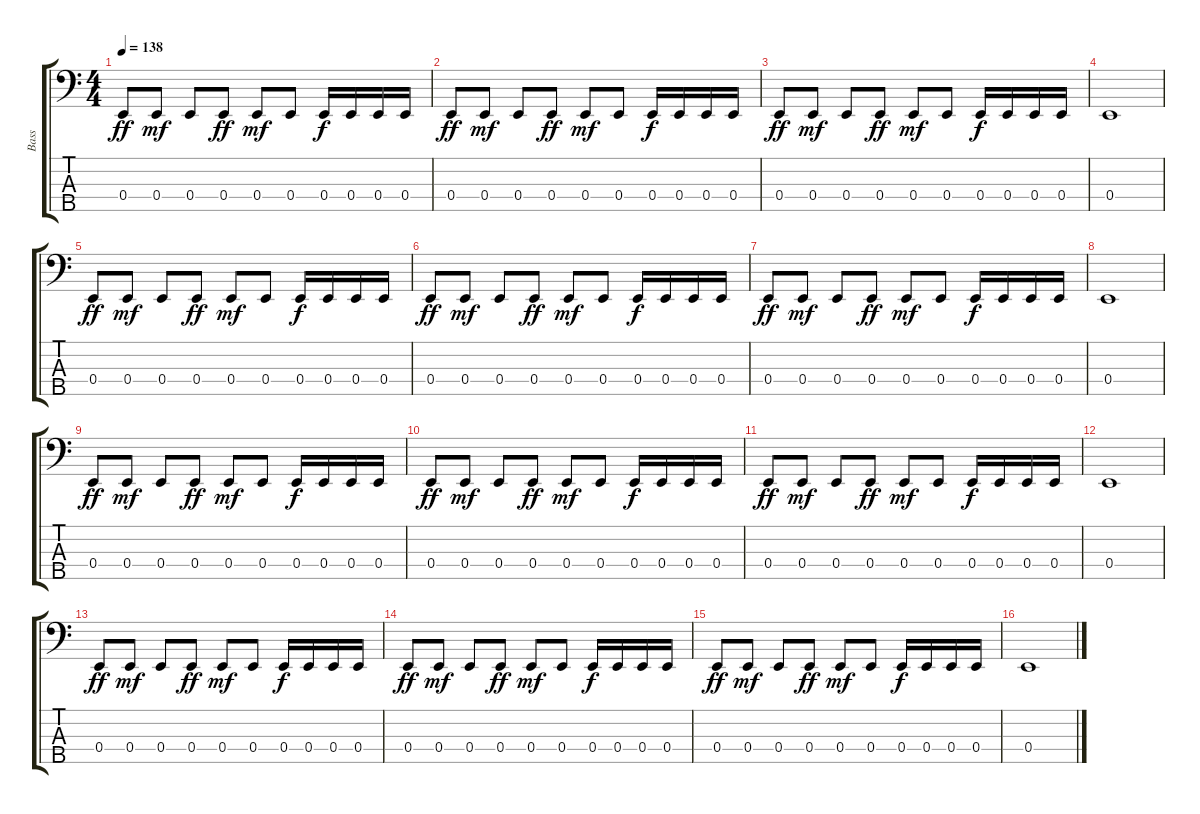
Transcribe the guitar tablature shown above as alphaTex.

\track ("Bass" "Bass") {instrument electricbassfinger}
\staff {score tabs}
\tuning (G2 D2 A1 E1 B0) {hide}
\ts (4 4)
\tempo 138
\clef f4
\ks c
0.4.8{dy ff} 0.4.8{dy mf} 0.4.8 0.4.8{dy ff} 0.4.8{dy mf} 0.4.8 0.4.16{dy f} 0.4.16 0.4.16 0.4.16 |
0.4.8{dy ff} 0.4.8{dy mf} 0.4.8 0.4.8{dy ff} 0.4.8{dy mf} 0.4.8 0.4.16{dy f} 0.4.16 0.4.16 0.4.16 |
0.4.8{dy ff} 0.4.8{dy mf} 0.4.8 0.4.8{dy ff} 0.4.8{dy mf} 0.4.8 0.4.16{dy f} 0.4.16 0.4.16 0.4.16 |
0.4.1 |
0.4.8{dy ff} 0.4.8{dy mf} 0.4.8 0.4.8{dy ff} 0.4.8{dy mf} 0.4.8 0.4.16{dy f} 0.4.16 0.4.16 0.4.16 |
0.4.8{dy ff} 0.4.8{dy mf} 0.4.8 0.4.8{dy ff} 0.4.8{dy mf} 0.4.8 0.4.16{dy f} 0.4.16 0.4.16 0.4.16 |
0.4.8{dy ff} 0.4.8{dy mf} 0.4.8 0.4.8{dy ff} 0.4.8{dy mf} 0.4.8 0.4.16{dy f} 0.4.16 0.4.16 0.4.16 |
0.4.1 |
0.4.8{dy ff} 0.4.8{dy mf} 0.4.8 0.4.8{dy ff} 0.4.8{dy mf} 0.4.8 0.4.16{dy f} 0.4.16 0.4.16 0.4.16 |
0.4.8{dy ff} 0.4.8{dy mf} 0.4.8 0.4.8{dy ff} 0.4.8{dy mf} 0.4.8 0.4.16{dy f} 0.4.16 0.4.16 0.4.16 |
0.4.8{dy ff} 0.4.8{dy mf} 0.4.8 0.4.8{dy ff} 0.4.8{dy mf} 0.4.8 0.4.16{dy f} 0.4.16 0.4.16 0.4.16 |
0.4.1 |
0.4.8{dy ff} 0.4.8{dy mf} 0.4.8 0.4.8{dy ff} 0.4.8{dy mf} 0.4.8 0.4.16{dy f} 0.4.16 0.4.16 0.4.16 |
0.4.8{dy ff} 0.4.8{dy mf} 0.4.8 0.4.8{dy ff} 0.4.8{dy mf} 0.4.8 0.4.16{dy f} 0.4.16 0.4.16 0.4.16 |
0.4.8{dy ff} 0.4.8{dy mf} 0.4.8 0.4.8{dy ff} 0.4.8{dy mf} 0.4.8 0.4.16{dy f} 0.4.16 0.4.16 0.4.16 |
0.4.1
